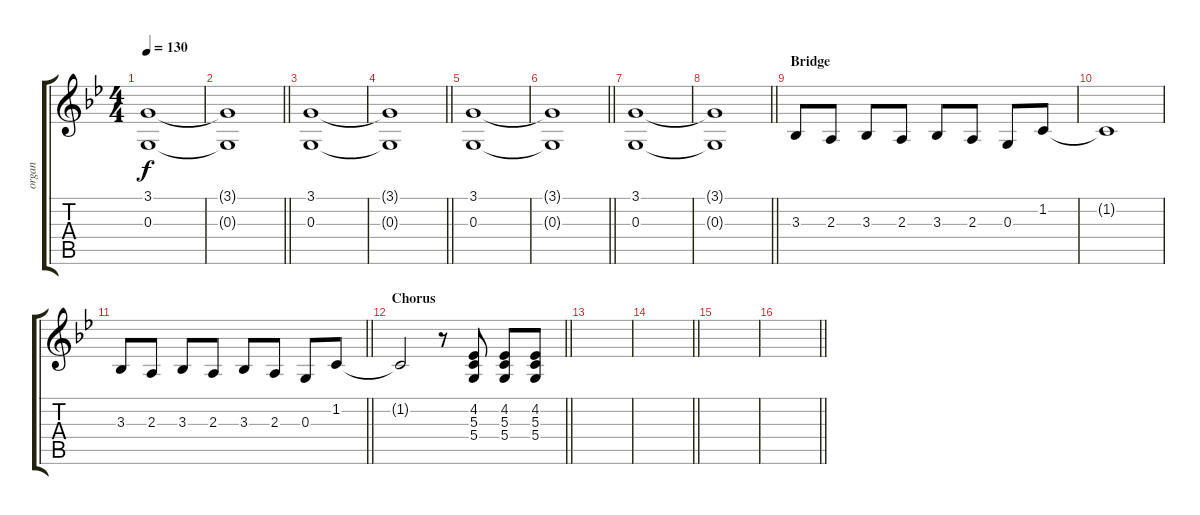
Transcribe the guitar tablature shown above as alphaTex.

\track ("organ" "organ") {instrument churchorgan}
\staff {score tabs}
\tuning (E4 B3 G3 D3 A2 E2) {hide}
\ts (4 4)
\tempo 130
\clef g2
\ks bb
(3.1 0.3).1{dy f} |
\barLineRight lightlight
(3.1{t} 0.3{t}).1 |
(3.1 0.3).1 |
\barLineRight lightlight
(3.1{t} 0.3{t}).1 |
(3.1 0.3).1 |
\barLineRight lightlight
(3.1{t} 0.3{t}).1 |
(3.1 0.3).1 |
\barLineRight lightlight
(3.1{t} 0.3{t}).1 |
\section ("" "Bridge")
3.3.8 2.3.8 3.3.8 2.3.8 3.3.8 2.3.8 0.3.8 1.2.8 |
1.2{t}.1 |
\barLineRight lightlight
3.3.8 2.3.8 3.3.8 2.3.8 3.3.8 2.3.8 0.3.8 1.2.8 |
\section ("" "Chorus")
\barLineRight lightlight
1.2{t}.2 r.8 (4.2 5.3 5.4).8 (4.2 5.3 5.4).8 (4.2 5.3 5.4).8 |
|
\barLineRight lightlight
|
|
\barLineRight lightlight
